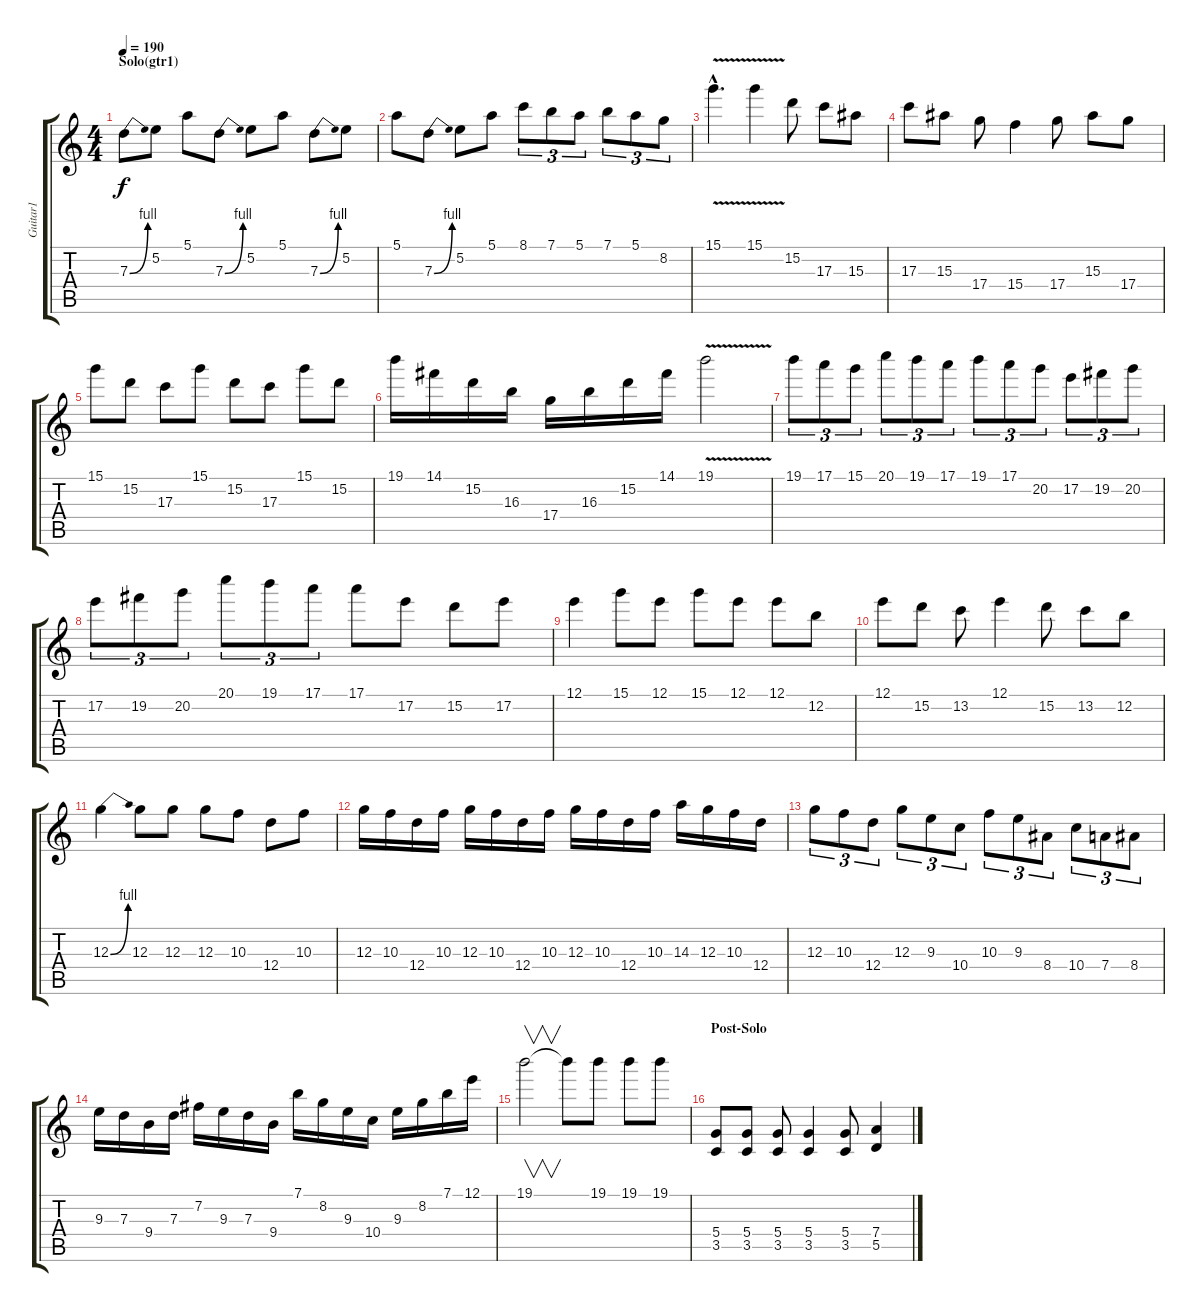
\track ("Guitar1" "Guitar1") {instrument distortionguitar}
\staff {score tabs}
\tuning (E4 B3 G3 D3 A2 E2) {hide}
\ts (4 4)
\section ("" "Solo(gtr1)")
\tempo 190
\clef g2
\ks c
7.3{be (bend 0 0 60 4)}.8{dy f} 5.2.8 5.1.8 7.3{be (bend 0 0 60 4)}.8 5.2.8 5.1.8 7.3{be (bend 0 0 60 4)}.8 5.2.8 |
5.1.8 7.3{be (bend 0 0 60 4)}.8 5.2.8 5.1.8 8.1.8{tu (3 2)} 7.1.8{tu (3 2)} 5.1.8{tu (3 2)} 7.1.8{tu (3 2)} 5.1.8{tu (3 2)} 8.2.8{tu (3 2)} |
15.1{v hac}.4{d} 15.1{v}.4 15.2.8 17.3.8 15.3.8 |
17.3.8 15.3.8 17.4.8 15.4.4 17.4.8 15.3.8 17.4.8 |
15.1.8 15.2.8 17.3.8 15.1.8 15.2.8 17.3.8 15.1.8 15.2.8 |
19.1.16 14.1.16 15.2.16 16.3.16 17.4.16 16.3.16 15.2.16 14.1.16 19.1{v}.2 |
19.1.8{tu (3 2)} 17.1.8{tu (3 2)} 15.1.8{tu (3 2)} 20.1.8{tu (3 2)} 19.1.8{tu (3 2)} 17.1.8{tu (3 2)} 19.1.8{tu (3 2)} 17.1.8{tu (3 2)} 20.2.8{tu (3 2)} 17.2.8{tu (3 2)} 19.2.8{tu (3 2)} 20.2.8{tu (3 2)} |
17.2.8{tu (3 2)} 19.2.8{tu (3 2)} 20.2.8{tu (3 2)} 20.1.8{tu (3 2)} 19.1.8{tu (3 2)} 17.1.8{tu (3 2)} 17.1.8 17.2.8 15.2.8 17.2.8 |
12.1.4 15.1.8 12.1.8 15.1.8 12.1.8 12.1.8 12.2.8 |
12.1.8 15.2.8 13.2.8 12.1.4 15.2.8 13.2.8 12.2.8 |
12.3{be (bend 0 0 60 4)}.4 12.3.8 12.3.8 12.3.8 10.3.8 12.4.8 10.3.8 |
12.3.16 10.3.16 12.4.16 10.3.16 12.3.16 10.3.16 12.4.16 10.3.16 12.3.16 10.3.16 12.4.16 10.3.16 14.3.16 12.3.16 10.3.16 12.4.16 |
12.3.8{tu (3 2)} 10.3.8{tu (3 2)} 12.4.8{tu (3 2)} 12.3.8{tu (3 2)} 9.3.8{tu (3 2)} 10.4.8{tu (3 2)} 10.3.8{tu (3 2)} 9.3.8{tu (3 2)} 8.4.8{tu (3 2)} 10.4.8{tu (3 2)} 7.4.8{tu (3 2)} 8.4.8{tu (3 2)} |
9.3.16 7.3.16 9.4.16 7.3.16 7.2.16 9.3.16 7.3.16 9.4.16 7.1.16 8.2.16 9.3.16 10.4.16 9.3.16 8.2.16 7.1.16 12.1.16 |
19.1.2{v} 19.1{t}.8 19.1.8 19.1.8 19.1.8 |
\section ("" "Post-Solo")
(5.4 3.5).8 (5.4 3.5).8 (5.4 3.5).8 (5.4 3.5).4 (5.4 3.5).8 (7.4 5.5).4
